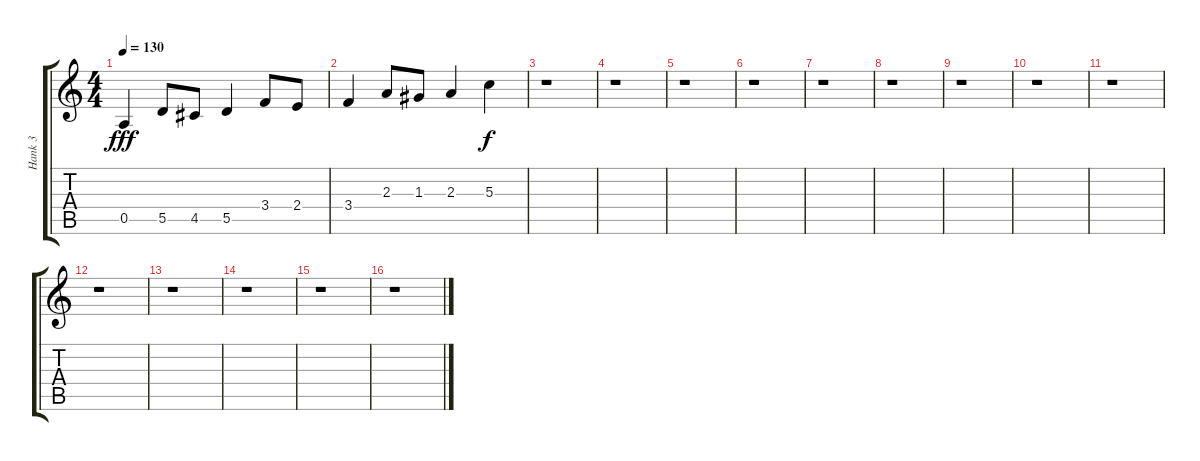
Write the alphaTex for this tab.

\track ("Hank 3" "Hank 3") {instrument electricguitarmuted}
\staff {score tabs}
\tuning (E4 B3 G3 D3 A2 E2) {hide}
\ts (4 4)
\tempo 130
\clef g2
\ks c
0.5.4{dy fff} 5.5.8 4.5.8 5.5.4 3.4.8 2.4.8 |
3.4.4 2.3.8 1.3.8 2.3.4 5.3.4{dy f} |
r.1 |
r.1 |
r.1 |
r.1 |
r.1 |
r.1 |
r.1 |
r.1 |
r.1 |
r.1 |
r.1 |
r.1 |
r.1 |
r.1
